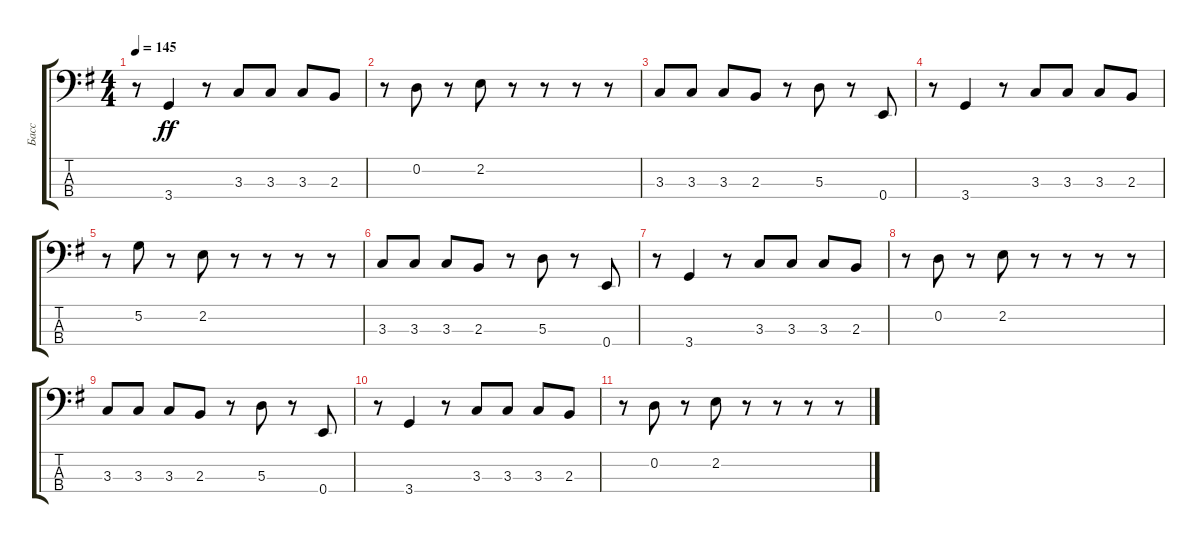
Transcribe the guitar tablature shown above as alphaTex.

\track ("Басс" "Басс") {instrument electricbassfinger}
\staff {score tabs}
\tuning (G2 D2 A1 E1) {hide}
\ts (4 4)
\tempo 145
\clef f4
\ks eminor
r.8{dy ff} 3.4.4 r.8 3.3.8 3.3.8 3.3.8 2.3.8 |
r.8 0.2.8 r.8 2.2.8 r.8 r.8 r.8 r.8 |
3.3.8 3.3.8 3.3.8 2.3.8 r.8 5.3.8 r.8 0.4.8 |
r.8 3.4.4 r.8 3.3.8 3.3.8 3.3.8 2.3.8 |
r.8 5.2.8 r.8 2.2.8 r.8 r.8 r.8 r.8 |
3.3.8 3.3.8 3.3.8 2.3.8 r.8 5.3.8 r.8 0.4.8 |
r.8 3.4.4 r.8 3.3.8 3.3.8 3.3.8 2.3.8 |
r.8 0.2.8 r.8 2.2.8 r.8 r.8 r.8 r.8 |
3.3.8 3.3.8 3.3.8 2.3.8 r.8 5.3.8 r.8 0.4.8 |
r.8 3.4.4 r.8 3.3.8 3.3.8 3.3.8 2.3.8 |
r.8 0.2.8 r.8 2.2.8 r.8 r.8 r.8 r.8
